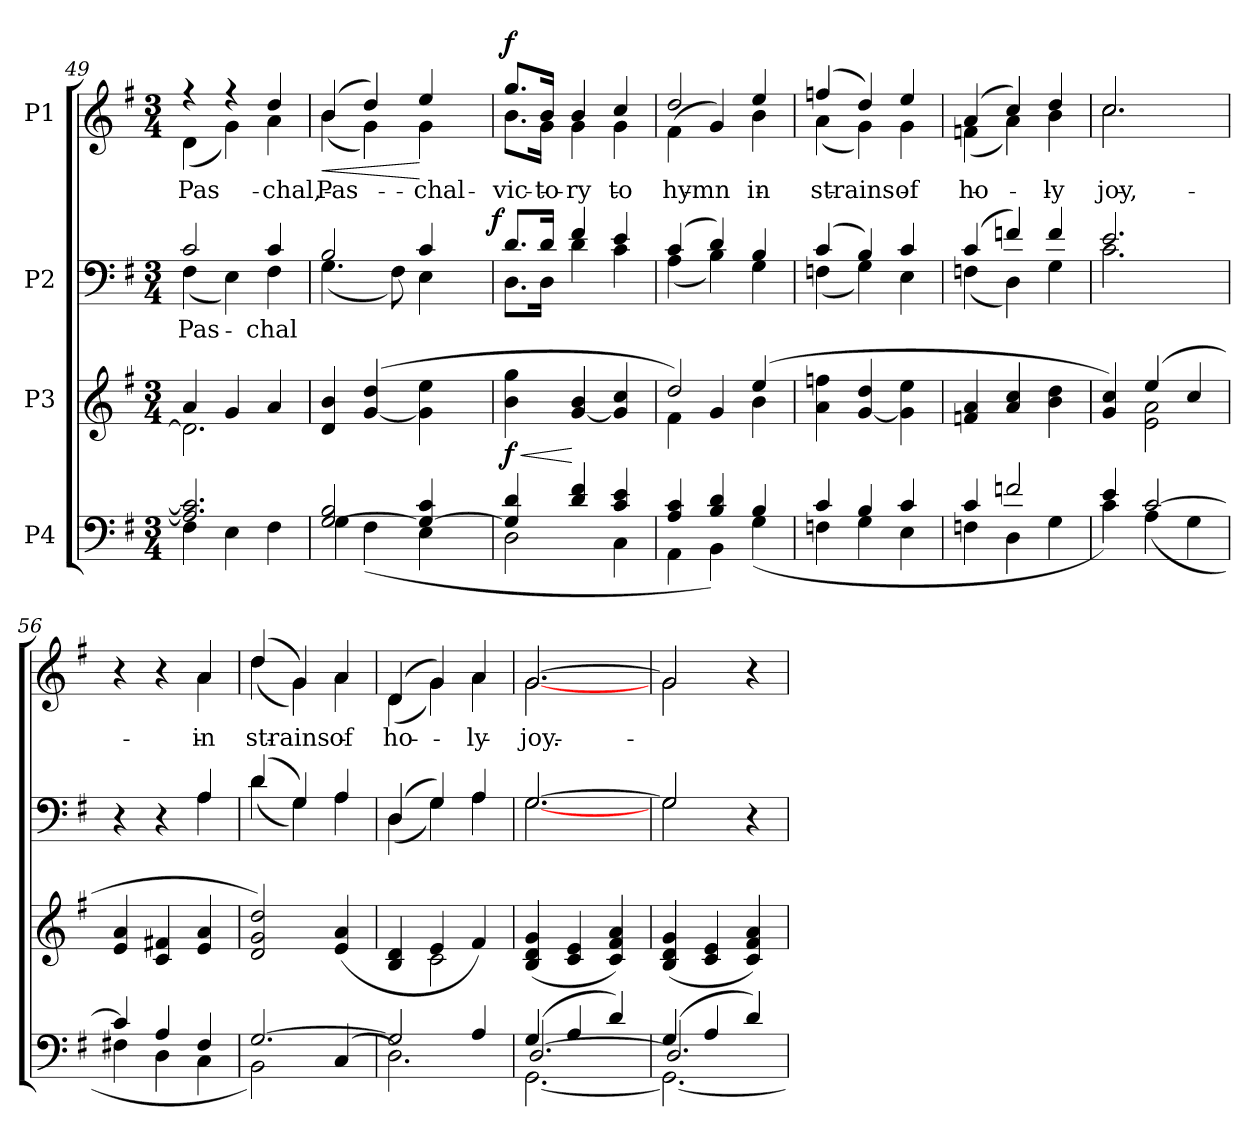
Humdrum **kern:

**kern	**kern	**dynam	**kern	**text	**dynam	**kern	**text	**dynam
*part4	*part3	*part3	*part2	*part2	*part2	*part1	*part1	*part1
*staff4	*staff3	*staff3	*staff2	*staff2	*staff2	*staff1	*staff1	*staff1
*I"P4	*I"P3	*	*I"P2	*	*	*I"P1	*	*
*clefF4	*clefG2	*	*clefF4	*	*	*clefG2	*	*
*k[f#]	*k[f#]	*	*k[f#]	*	*	*k[f#]	*	*
*G:	*G:	*	*G:	*	*	*G:	*	*
*M3/4	*M3/4	*	*M3/4	*	*	*M3/4	*	*
=49	=49	=49	=49	=49	=49	=49	=49	=49
*^	*^	*	*^	*	*	*	*	*
!	!	!	!	!	!	!	!LO:LY:b:color=#000000	!	!	!	!
*	*	*	*	*	*	*	*	*	*^	*	*
!	!	!	!	!	!	!	!	!	!	!	!LO:LY:b:color=#000000	!
2.Ai/] 2.ci]	4F#i\	4ai/	2.di\]	.	2ci/	(4F#i\	Pas-	.	4r	(4di\	Pas-	.
.	4Ei\	4gi/	.	.	.	4Ei\)	.	.	4r	4gi\)	.	.
!	!	!	!	!	!	!	!LO:LY:b:color=#000000	!	!	!	!	!
!	!	!	!	!	!	!	!	!	!	!	!LO:LY:a:color=#000000	!
!	!	!	!	!	!	!	!	!	!	!	!LO:LY:b:color=#000000	!
.	4F#i\	4ai/	.	.	4ci/	4F#i\	-chal	.	4ddi/	4ai\	-chal,	.
*	*	*v	*v	*	*	*	*	*	*	*	*	*
!!LO:PB:g=z	!!
=50	=50	=50	=50	=50	=50	=50	=50	=50	=50	=50	=50
!	!	!	!	!	!	!	!	!	!	!LO:LY:b:color=#000000	!LO:HP:b
*	*	*	*	*	*^	*	*	*	*	*	*
[2Gi/ 2Bi	4Gi\	4di/ 4bi	.	2Bi/	(4.Gi\	2ryy	.	.	(4bi/	(4bi\	Pas-	<
.	(4F#i\	([4gi/ 4ddi	.	.	.	.	.	.	4ddi/)	4gi\)	.	.
.	.	.	.	.	8F#i\)	.	.	.	.	.	.	.
!	!	!	!	!	!	!	!	!	!	!	!LO:LY:b:color=#000000	!
4Gi/_ 4ci	4Ei\	4gi\] 4eei	.	4ci/	4Ei\	8ryy	.	.	4eei/	4gi\	-chal	[
.	.	.	.	.	.	16ryy	.	.	.	.	.	.
.	.	.	.	.	.	32ryy	.	.	.	.	.	.
.	.	.	.	.	.	64ryy	.	.	.	.	.	.
.	.	.	.	.	.	128...ryy	.	.	.	.	.	.
.	.	.	.	.	.	1024ryy	.	f	.	.	.	.
=51	=51	=51	=51	=51	=51	=51	=51	=51	=51	=51	=51	=51
!	!	!	!LO:HP:b	!	!	!	!	!	!	!	!	!
*	*	*	*	*	*v	*v	*	*	*	*	*	*
*	*	*	*	*	*^	*	*	*	*	*	*
!	!	!	!	!	!	!	!	!	!	!	!LO:LY:b:color=#000000	!
*	*	*	*	*	*v	*v	*	*	*	*	*	*
4Gi/] 4di	2Di\	4bi\ 4ggi	< f	8.di/L	8.Di\L	.	.	8.ggi/L	8.bi\L	vic-	f
!	!	!	!	!	!	!	!	!	!	!LO:LY:b:color=#000000	!
.	.	.	.	16di/Jk	16Di\Jk	.	.	16bi/Jk	16gi\Jk	-to-	.
!	!	!	!	!	!	!	!	!	!	!LO:LY:b:color=#000000	!
4di/ 4f#i	.	[4gi/ 4bi	[	4f#i/	4di\	.	.	4bi/	4gi\	-ry	.
!	!	!	!	!	!	!	!	!	!	!LO:LY:b:color=#000000	!
4ci/ 4ei	4Ci\	4gi/] 4cci	.	4ei/	4ci\	.	.	4cci/	4gi\	to	.
=52	=52	=52	=52	=52	=52	=52	=52	=52	=52	=52	=52
*	*	*^	*	*	*	*	*	*	*	*	*
!	!	!	!	!	!	!	!	!	!	!	!LO:LY:b:color=#000000	!
4Ai/ 4ci	4AAi\	2ddi/)	4f#i\	.	(4ci/	(4Ai\	.	.	2ddi/	(4f#i\	hymn	.
4Bi/ 4di	4BBi\)	.	4gi/	.	4di/)	4Bi\)	.	.	.	4gi/)	.	.
!	!	!	!	!	!	!	!	!	!	!	!LO:LY:b:color=#000000	!
4Bi/	(4Gi\	(4eei/	4bi\	.	4Bi/	4Gi\	.	.	4eei/	4bi\	in	.
*	*	*v	*v	*	*	*	*	*	*	*	*	*
=53	=53	=53	=53	=53	=53	=53	=53	=53	=53	=53	=53
*	*	*^	*	*	*	*	*	*	*	*	*
!	!	!	!	!	!	!	!	!	!	!	!LO:LY:b:color=#000000	!
*	*	*v	*v	*	*	*	*	*	*	*	*	*
4ci/	4Fni\	4ai\ 4ffni	.	(4ci/	(4Fni\	.	.	(4ffni/	(4ai\	strains	.
4Bi/	4Gi\	[4gi/ 4ddi	.	4Bi/)	4Gi\)	.	.	4ddi/)	4gi\)	.	.
!	!	!	!	!	!	!	!	!	!	!LO:LY:b:color=#000000	!
4ci/	4Ei\	4gi\] 4eei	.	4ci/	4Ei\	.	.	4eei/	4gi\	of	.
=54	=54	=54	=54	=54	=54	=54	=54	=54	=54	=54	=54
!	!	!	!	!	!	!	!	!	!	!LO:LY:b:color=#000000	!
4ci/	4Fni\	4fni/ 4ai	.	(4ci/	(4Fni\	.	.	(4ai/	(4fni\	ho-	.
2fni/	4Di\	4ai/ 4cci	.	4fni/)	4Di\)	.	.	4cci/)	4ai\)	.	.
!	!	!	!	!	!	!	!	!	!	!LO:LY:b:color=#000000	!
.	4Gi\	4bi\ 4ddi	.	4fi/	4Gi\	.	.	4ddi/	4bi\	-ly	.
=55	=55	=55	=55	=55	=55	=55	=55	=55	=55	=55	=55
*	*	*^	*	*	*	*	*	*	*	*	*
!	!	!	!	!	!	!	!	!	!	!	!LO:LY:b:color=#000000	!
4ei/	4ci\)	4gi/ 4cci)	4ryy	.	2.ei/	2.ci\	.	.	2.cci/	2.cci\	joy,	.
[2ci/	(4Ai\	(4eei/	2ei\ 2ai	.	.	.	.	.	.	.	.	.
.	4Gi\	4cci/	.	.	.	.	.	.	.	.	.	.
*	*	*v	*v	*	*	*	*	*	*	*	*	*
=56	=56	=56	=56	=56	=56	=56	=56	=56	=56	=56	=56
4ci/]	4F#Xi\	4ei/ 4ai	.	4r	2ryy	.	.	4r	2ryy	.	.
4Ai/	4Di\	4ci/ 4f#Xi	.	4r	.	.	.	4r	.	.	.
!	!	!	!	!	!	!	!	!	!	!LO:LY:b:color=#000000	!
4F#i/	4Ci\	4ei/ 4ai	.	4Ai/	4Ai\	.	.	4ai/	4ai\	in	.
!!LO:LB:g=z	!!
=57	=57	=57	=57	=57	=57	=57	=57	=57	=57	=57	=57
!	!	!	!	!	!	!	!	!	!	!LO:LY:b:color=#000000	!
[2.Gi/	2BBi\)	2di/ 2gi 2ddi)	.	(4di/	(4di\	.	.	(4ddi/	(4ddi\	strains	.
.	.	.	.	4Gi/)	4Gi\)	.	.	4gi/)	4gi\)	.	.
!	!	!	!	!	!	!	!	!	!	!LO:LY:b:color=#000000	!
.	(4Ci/	(4ei/ 4ai	.	4Ai/	4Ai\	.	.	4ai/	4ai\	of	.
=58	=58	=58	=58	=58	=58	=58	=58	=58	=58	=58	=58
*	*	*^	*	*	*	*	*	*	*	*	*
!	!	!	!	!	!	!	!	!	!	!	!LO:LY:b:color=#000000	!
2Gi/]	2.Di\)	4Bi/ 4di	4ryy	.	(4Di/	(4Di\	.	.	(4di/	(4di\	ho-	.
.	.	4ei/	2ci\	.	4Gi/)	4Gi\)	.	.	4gi/)	4gi\)	.	.
!	!	!	!	!	!	!	!	!	!	!	!LO:LY:b:color=#000000	!
4Ai/	.	4f#i/)	.	.	4Ai/	4Ai\	.	.	4ai/	4ai\	-ly	.
*	*	*v	*v	*	*	*	*	*	*	*	*	*
=59	=59	=59	=59	=59	=59	=59	=59	=59	=59	=59	=59
*	*^	*	*	*	*	*	*	*	*	*	*
!	!	!	!	!	!	!	!	!	!	!	!LO:LY:b:color=#000000	!
(4Gi/	[2.GGi\	[2.Di/	(4Bi/ 4di 4gi	.	[2.Gi/	[2.Gi\	.	.	[2.gi/	[2.gi\	joy.	.
4Ai/	.	.	4ci/ 4ei	.	.	.	.	.	.	.	.	.
4di/)	.	.	4ci/ 4f#i 4ai)	.	.	.	.	.	.	.	.	.
=60	=60	=60	=60	=60	=60	=60	=60	=60	=60	=60	=60	=60
(4Gi/	2.GGi\_	2.Di/]	(4Bi/ 4di 4gi	.	2Gi/]	2Gi\	.	.	2gi/]	2gi\	.	.
4Ai/	.	.	4ci/ 4ei	.	.	.	.	.	.	.	.	.
4di/)	.	.	4ci/ 4f#i 4ai)	.	4r	4ryy	.	.	4r	4ryy	.	.
*	*	*	*	*	*v	*v	*	*	*	*	*	*
*v	*v	*v	*	*	*	*	*	*v	*v	*	*
=	=	=	=	=	=	=	=	=
*-	*-	*-	*-	*-	*-	*-	*-	*-
